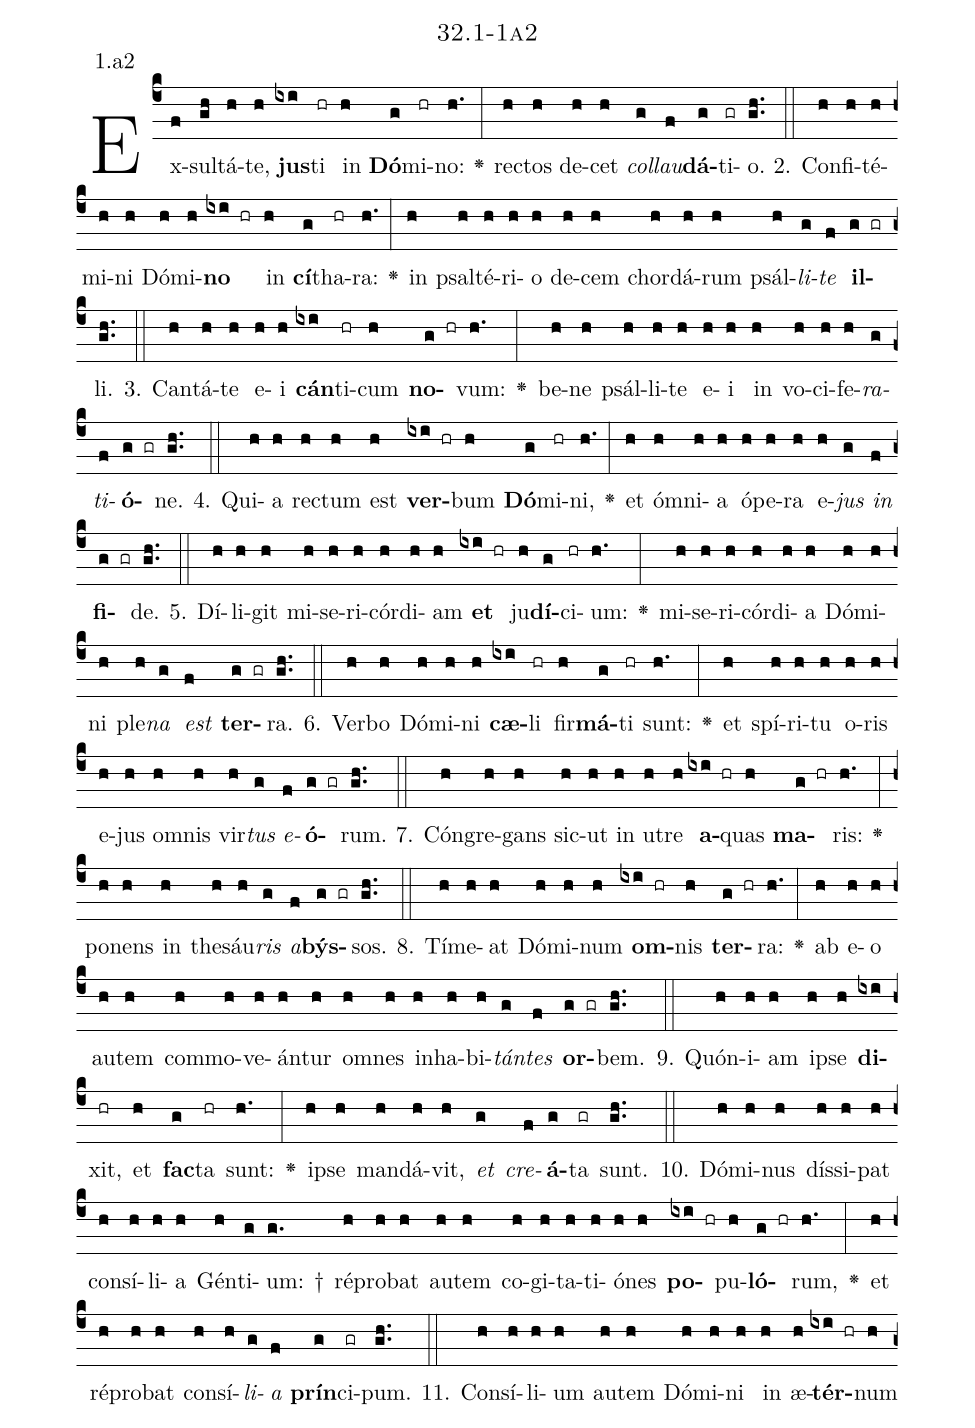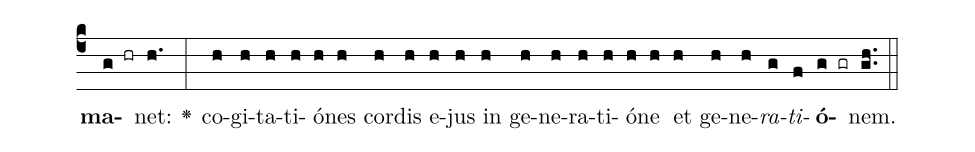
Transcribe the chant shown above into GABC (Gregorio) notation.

name: 32.1-1a2;
annotation: 1.a2;
%%
(c4)Ex(f)sul(gh)tá(h)te,(h) <b>jus</b>(ixi)ti(hr) in(h) <b>Dó</b>(g)mi(hr)no:(h.) <v>\greheightstar</v>(:) rec(h)tos(h) de(h)cet(h) <i>col</i>(g)<i>lau</i>(f)<b>dá</b>(g)ti(gr)o.(gh..) (::)
2. Con(h)fi(h)té(h)mi(h)ni(h) Dó(h)mi(h)<b>no</b>(ixi hr) in(h) <b>cí</b>(g)tha(hr)ra:(h.) <v>\greheightstar</v>(:) in(h) psal(h)té(h)ri(h)o(h) de(h)cem(h) chor(h)dá(h)rum(h) psál(h)<i>li</i>(g)<i>te</i>(f) <b>il</b>(g gr)li.(gh..) (::)
3. Can(h)tá(h)te(h) e(h)i(h) <b>cán</b>(ixi)ti(hr)cum(h) <b>no</b>(g hr)vum:(h.) <v>\greheightstar</v>(:) be(h)ne(h) psál(h)li(h)te(h) e(h)i(h) in(h) vo(h)ci(h)fe(h)<i>ra</i>(g)<i>ti</i>(f)<b>ó</b>(g gr)ne.(gh..) (::)
4. Qui(h)a(h) rec(h)tum(h) est(h) <b>ver</b>(ixi hr)bum(h) <b>Dó</b>(g)mi(hr)ni,(h.) <v>\greheightstar</v>(:) et(h) óm(h)ni(h)a(h) ó(h)pe(h)ra(h) e(h)<i>jus</i>(g) <i>in</i>(f) <b>fi</b>(g gr)de.(gh..) (::)
5. Dí(h)li(h)git(h) mi(h)se(h)ri(h)cór(h)di(h)am(h) <b>et</b>(ixi hr) ju(h)<b>dí</b>(g)ci(hr)um:(h.) <v>\greheightstar</v>(:) mi(h)se(h)ri(h)cór(h)di(h)a(h) Dó(h)mi(h)ni(h) ple(h)<i>na</i>(g) <i>est</i>(f) <b>ter</b>(g gr)ra.(gh..) (::)
6. Ver(h)bo(h) Dó(h)mi(h)ni(h) <b>cæ</b>(ixi)li(hr) fir(h)<b>má</b>(g)ti(hr) sunt:(h.) <v>\greheightstar</v>(:) et(h) spí(h)ri(h)tu(h) o(h)ris(h) e(h)jus(h) om(h)nis(h) vir(h)<i>tus</i>(g) <i>e</i>(f)<b>ó</b>(g gr)rum.(gh..) (::)
7. Cón(h)gre(h)gans(h) sic(h)ut(h) in(h) u(h)tre(h) <b>a</b>(ixi hr)quas(h) <b>ma</b>(g hr)ris:(h.) <v>\greheightstar</v>(:) po(h)nens(h) in(h) the(h)sáu(h)<i>ris</i>(g) <i>a</i>(f)<b>býs</b>(g gr)sos.(gh..) (::)
8. Tí(h)me(h)at(h) Dó(h)mi(h)num(h) <b>om</b>(ixi hr)nis(h) <b>ter</b>(g hr)ra:(h.) <v>\greheightstar</v>(:) ab(h) e(h)o(h) au(h)tem(h) com(h)mo(h)ve(h)án(h)tur(h) om(h)nes(h) in(h)ha(h)bi(h)<i>tán</i>(g)<i>tes</i>(f) <b>or</b>(g gr)bem.(gh..) (::)
9. Quón(h)i(h)am(h) ip(h)se(h) <b>di</b>(ixi)xit,(hr) et(h) <b>fac</b>(g)ta(hr) sunt:(h.) <v>\greheightstar</v>(:) ip(h)se(h) man(h)dá(h)vit,(h) <i>et</i>(g) <i>cre</i>(f)<b>á</b>(g)ta(gr) sunt.(gh..) (::)
10. Dó(h)mi(h)nus(h) dís(h)si(h)pat(h) con(h)sí(h)li(h)a(h) Gén(h)ti(g)um: †(g.) ré(h)pro(h)bat(h) au(h)tem(h) co(h)gi(h)ta(h)ti(h)ó(h)nes(h) <b>po</b>(ixi hr)pu(h)<b>ló</b>(g hr)rum,(h.) <v>\greheightstar</v>(:) et(h) ré(h)pro(h)bat(h) con(h)sí(h)<i>li</i>(g)<i>a</i>(f) <b>prín</b>(g)ci(gr)pum.(gh..) (::)
11. Con(h)sí(h)li(h)um(h) au(h)tem(h) Dó(h)mi(h)ni(h) in(h) æ(h)<b>tér</b>(ixi hr)num(h) <b>ma</b>(g hr)net:(h.) <v>\greheightstar</v>(:) co(h)gi(h)ta(h)ti(h)ó(h)nes(h) cor(h)dis(h) e(h)jus(h) in(h) ge(h)ne(h)ra(h)ti(h)ó(h)ne(h) et(h) ge(h)ne(h)<i>ra</i>(g)<i>ti</i>(f)<b>ó</b>(g gr)nem.(gh..) (::)
